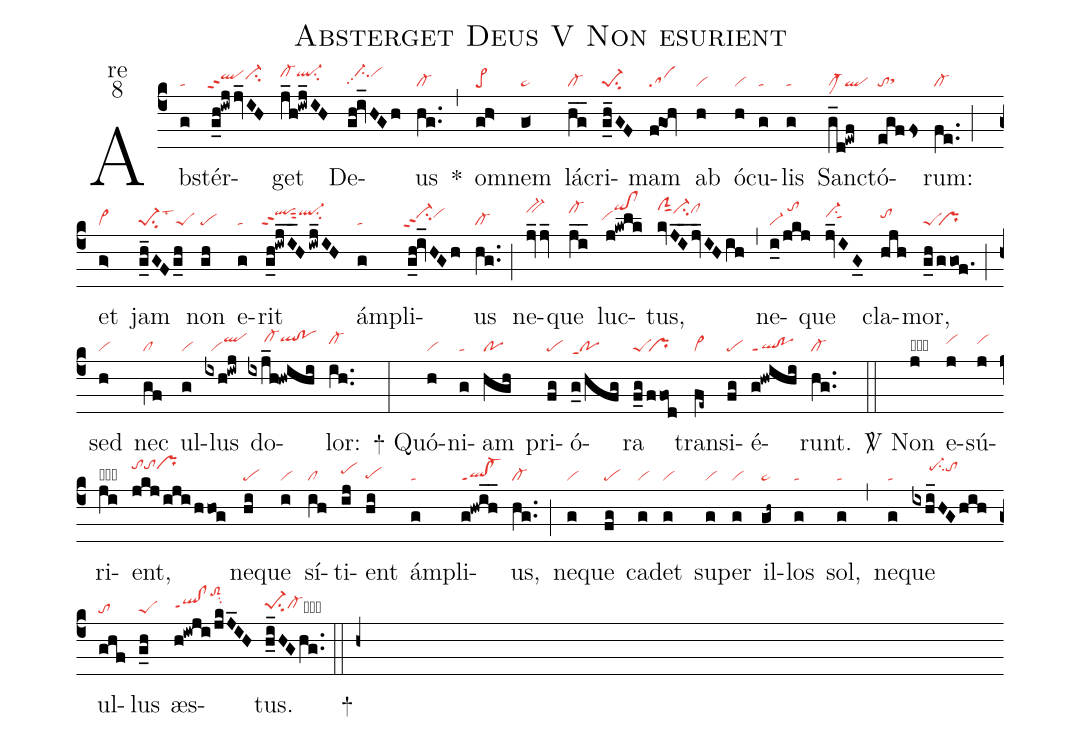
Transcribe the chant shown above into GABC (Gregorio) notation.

name:Absterget Deus V Non esurient;
office-part:re;
mode:8;
nabc-lines:1;
%%
(c4) Ab(g|ta)stér(g_h!iwjjv_IH|`qlhippt2ci-hi)get(j_h!iwj_IH|cl-hjql-hjsu2) De(gh!iv_HGh|//ci-hjpp2vihj)us(hg..|cl-) <sp>*</sp>(,) om(gh>|pe>)nem(g<|pe~) lá(hg__|cl-)cri(g_h_GF|pe-1su2)mam(f@goh|sa) ab(h|vi) ó(h|vi)cu(g|ta)lis(g|ta) San(g_d!ewf|clM-ql)ctó(egffs|tosthh)rum:(fe..|cl-) (;) et(g>|vi>) jam(g_h_GFg_h|pe-1su2peSlst1) non(gh|pe) e(g|ta)rit(g_h!iwjI__H/iwj_IH|`qlhjppt2sut2ql-hjsu2) ám(g|ta)pli(g_h!iv_HGh|`ci-hippt2vihi)us(hg..|cl-) (;) ne(jv_jv_|bv-hk)que(ji__|cl-hk) luc(j!kwlk|`vihhqihl!clhl)tus,(kvJI__jv_IHih|clShlsut1ci-hkclhk) (,) ne(i_0/jkj|vi-/tohl)que(jv_IG_0|vi-hisu1sut1) cla(hjh|tohi)mor,(g_h/ggof.|peS`pr) (;) sed(h|vi) nec(gf|cl) ul(g|vi)lus(ixh!iwj|//viqlhj) do(ixj_h!hwihi|/////cl-hjqlhj!pohj)lor:(ih..|cl-hi) (:)

<sp>+</sp> Quó(h|vi)ni(g|ta)am(hgh|po) pri(fg|pe)ó(g_0/hfg|poppt1)ra(f_g/ffod|peS`pr) tran(fe~|vi>)si(fg|pe)é(g!hwihi|ql!poppt1)runt.(hg..|cl-) (::)

<sp>V/</sp> Non(j|obvihi) e(j|vihi)sú(j|vihi)ri(ji|vlhi)ent,(jkjijihhog|tohktohkprhk) ne(hi|pe)que(i|vi) sí(ih|cl)ti(ij|pehi)ent(hi|pehg) ám(g|ta)pli(g!hwih__|ql!cl-ppt1)us,(hg..|cl-) (;) ne(g|vi)que(fg|pe) ca(g|vi)det(g|vi) su(g|vi)per(g|vi) il(gh~|pe~)los(g|ta) sol,(g|ta) (,) ne(g|ta)que(ixhi_HGhih|/////pe-hjsu2tohj) ul(ghf|to)lus(g_h|peS) æs(h!iwji/jkJ_IH|qlhh!clhhppt1toS2hmsu2)tus.(h_i_HGhg..|pe-1hhsu2cl-hhcb) <sp>+</sp>(::h+z)
